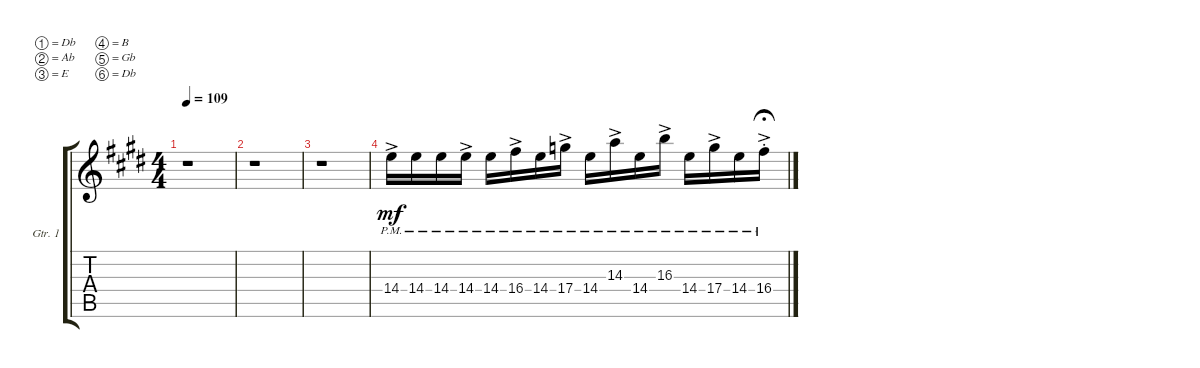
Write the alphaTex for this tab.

\defaultSystemsLayout 4
\bracketExtendMode groupsimilarinstruments
\firstSystemTrackNameOrientation horizontal
\otherSystemsTrackNameOrientation horizontal
\track ("Guitar 1" "Gtr. 1") {instrument distortionguitar}
\staff {score tabs}
\tuning (Db4 Ab3 E3 B2 Gb2 Db2)
\displaytranspose 15
\ts (4 4)
\tempo 109
\clef g2
\ks c#minor
r.1{dy mf} |
r.1 |
r.1 |
14.4{ac pm}.16 14.4{pm}.16 14.4{pm}.16 14.4{ac pm}.16 14.4{pm}.16 16.4{ac pm}.16 14.4{pm}.16 17.4{ac pm}.16 14.4{pm}.16 14.3{ac pm}.16 14.4{pm}.16 16.3{ac pm}.16 14.4{pm}.16 17.4{ac pm}.16 14.4{pm}.16 16.4{ac pm st}.16{fermata (medium 0.5)}
